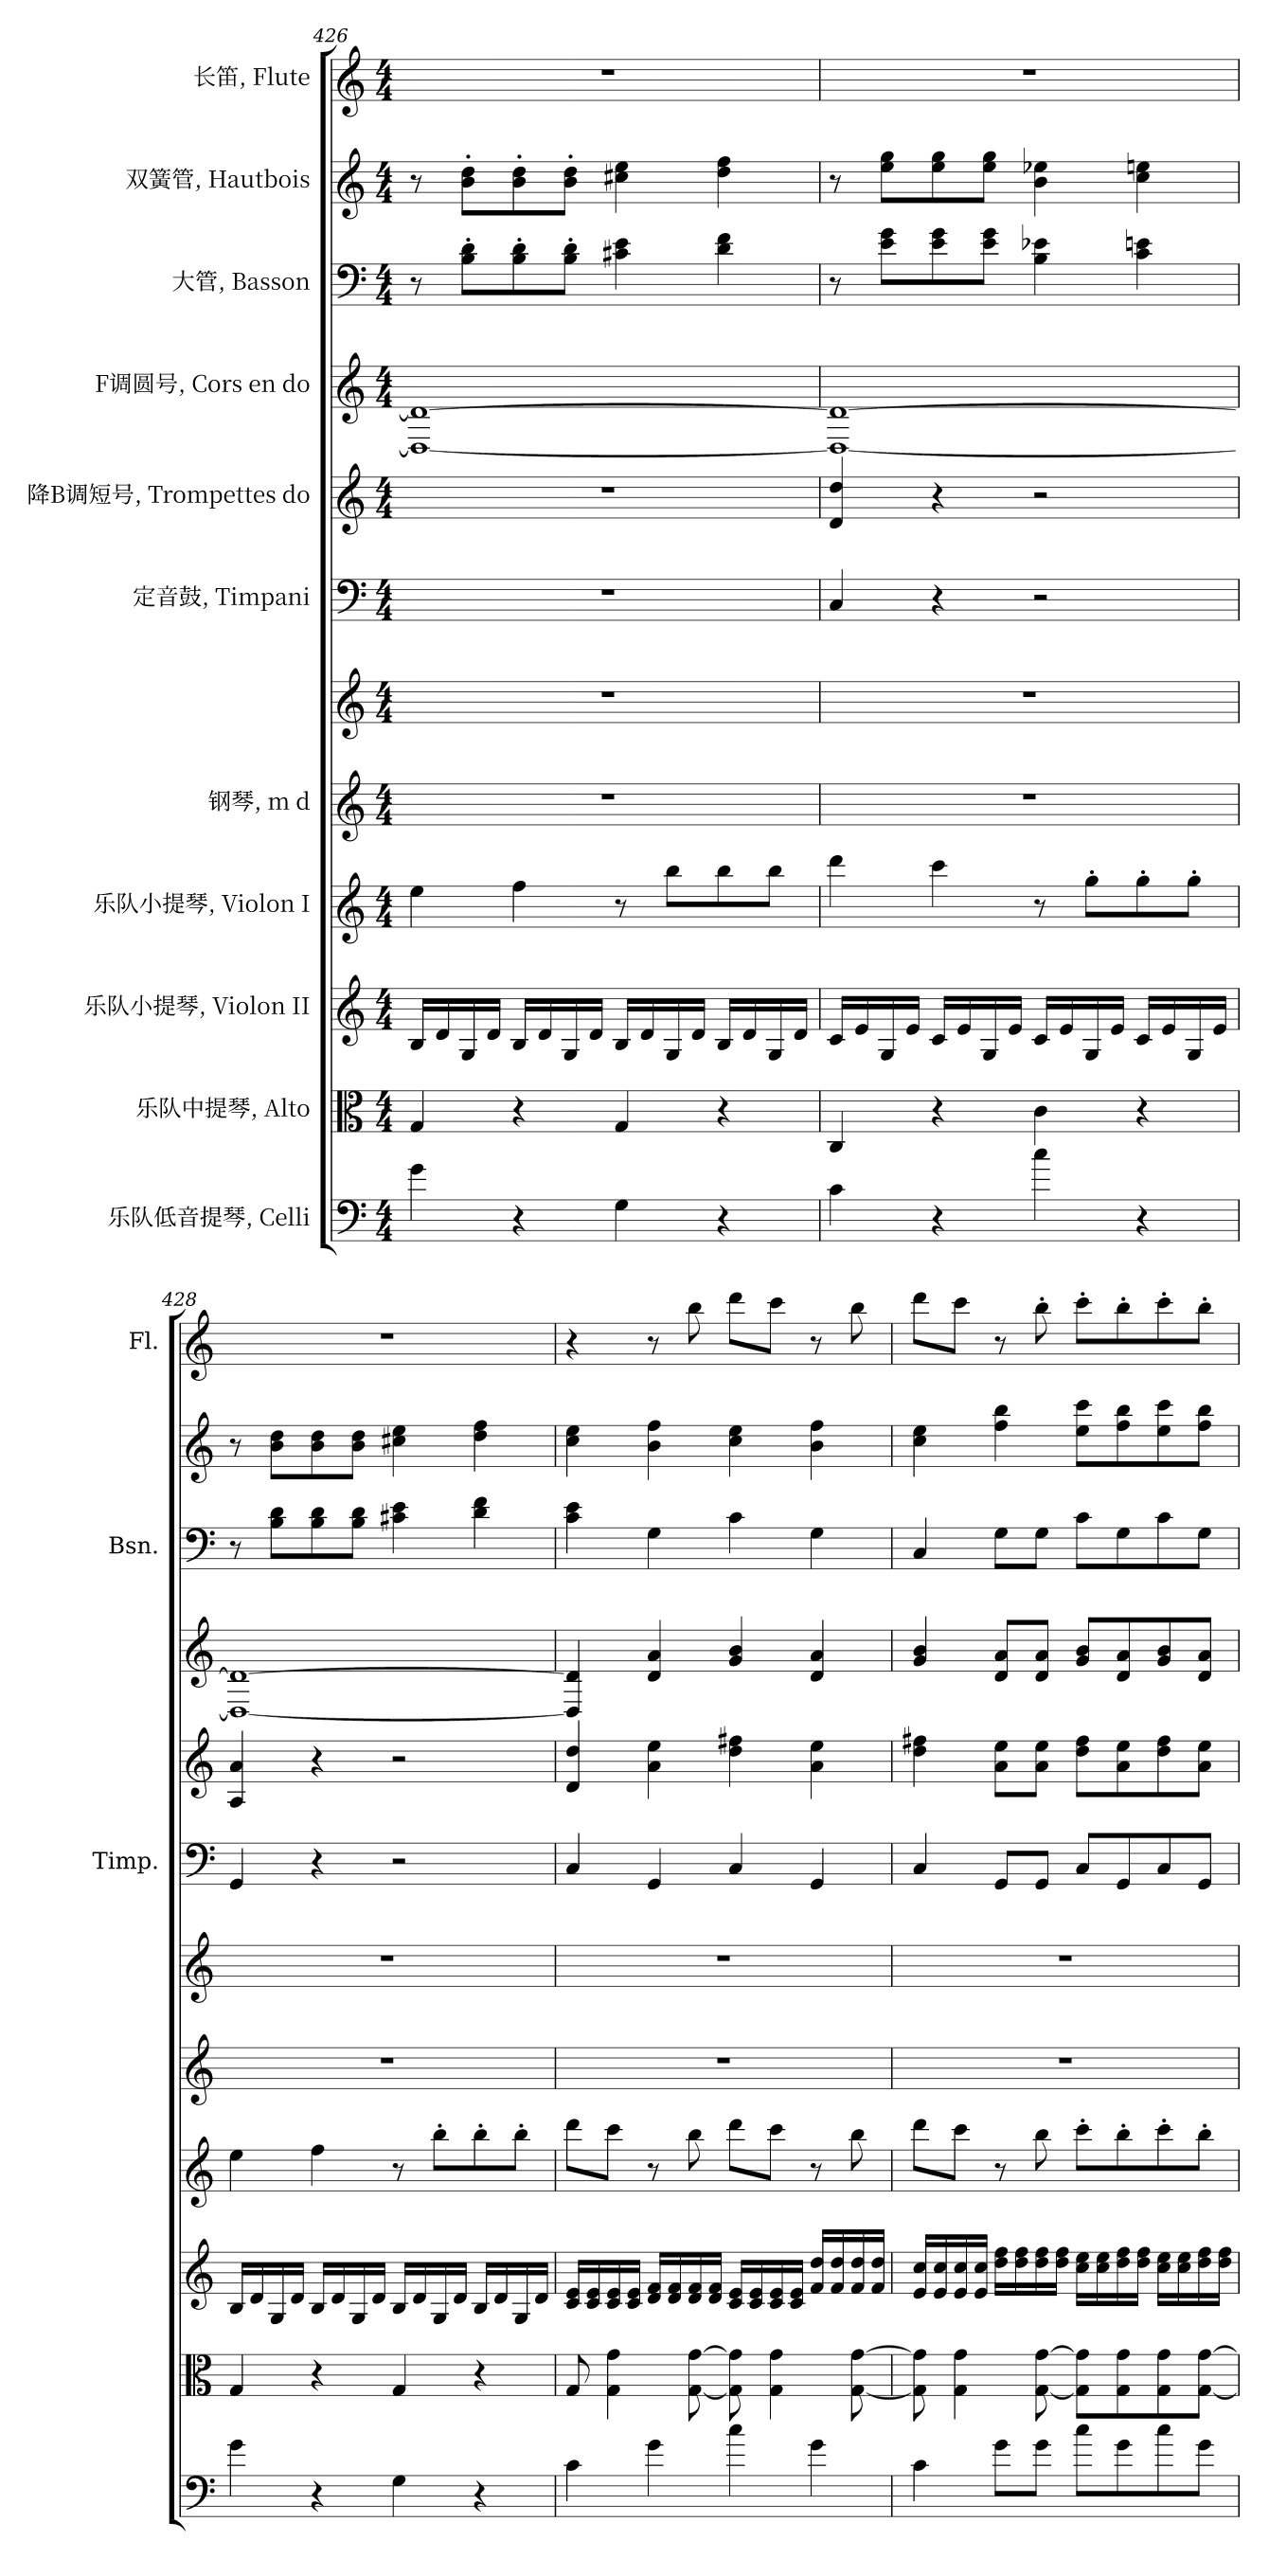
**kern	**kern	**kern	**kern	**kern	**kern	**kern	**kern	**kern	**kern	**kern	**kern
*part11	*part10	*part9	*part8	*part7	*part7	*part6	*part5	*part4	*part3	*part2	*part1
*staff12	*staff11	*staff10	*staff9	*staff8	*staff7	*staff6	*staff5	*staff4	*staff3	*staff2	*staff1
*I"乐队低音提琴, Celli	*I"乐队中提琴, Alto	*I"乐队小提琴, Violon II	*I"乐队小提琴, Violon I	*I"钢琴, m d	*	*I"定音鼓, Timpani	*I"降B调短号, Trompettes do	*I"F调圆号, Cors en do	*I"大管, Basson	*I"双簧管, Hautbois	*I"长笛, Flute
*	*	*	*	*	*	*I'Timp.	*	*	*I'Bsn.	*	*I'Fl.
!!LO:PB:g=z
*clefF4	*clefC3	*clefG2	*clefG2	*clefG2	*clefG2	*clefF4	*clefG2	*clefG2	*clefF4	*clefG2	*clefG2
*ITrd7c12	*	*	*	*	*	*	*ITrd1c2	*ITrd4c7	*	*	*
*k[]	*k[]	*k[]	*k[]	*k[]	*k[]	*k[]	*k[b-e-]	*k[b-]	*k[]	*k[]	*k[]
*M4/4	*M4/4	*M4/4	*M4/4	*M4/4	*M4/4	*M4/4	*M4/4	*M4/4	*M4/4	*M4/4	*M4/4
=426	=426	=426	=426	=426	=426	=426	=426	=426	=426	=426	=426
4G\	4G/	16B/LL	4ee\	1r	1r	1r	1r	1GG_ 1G_	8r	8r	1r
.	.	16d/	.	.	.	.	.	.	.	.	.
.	.	16G/	.	.	.	.	.	.	8B\' 8d\'L	8b\' 8dd\'L	.
.	.	16d/JJ	.	.	.	.	.	.	.	.	.
4r	4r	16B/LL	4ff\	.	.	.	.	.	8B\' 8d\'	8b\' 8dd\'	.
.	.	16d/	.	.	.	.	.	.	.	.	.
.	.	16G/	.	.	.	.	.	.	8B\' 8d\'J	8b\' 8dd\'J	.
.	.	16d/JJ	.	.	.	.	.	.	.	.	.
4GG\	4G/	16B/LL	8r	.	.	.	.	.	4c#X\ 4e\	4cc#X\ 4ee\	.
.	.	16d/	.	.	.	.	.	.	.	.	.
.	.	16G/	8bb\L	.	.	.	.	.	.	.	.
.	.	16d/JJ	.	.	.	.	.	.	.	.	.
4r	4r	16B/LL	8bb\	.	.	.	.	.	4d\ 4f\	4dd\ 4ff\	.
.	.	16d/	.	.	.	.	.	.	.	.	.
.	.	16G/	8bb\J	.	.	.	.	.	.	.	.
.	.	16d/JJ	.	.	.	.	.	.	.	.	.
=427	=427	=427	=427	=427	=427	=427	=427	=427	=427	=427	=427
4C\	4C/	16c/LL	4ddd\	1r	1r	4C/	4c/ 4cc/	1GG_ 1G_	8r	8r	1r
.	.	16e/	.	.	.	.	.	.	.	.	.
.	.	16G/	.	.	.	.	.	.	8e\ 8g\L	8ee\ 8gg\L	.
.	.	16e/JJ	.	.	.	.	.	.	.	.	.
4r	4r	16c/LL	4ccc\	.	.	4r	4r	.	8e\ 8g\	8ee\ 8gg\	.
.	.	16e/	.	.	.	.	.	.	.	.	.
.	.	16G/	.	.	.	.	.	.	8e\ 8g\J	8ee\ 8gg\J	.
.	.	16e/JJ	.	.	.	.	.	.	.	.	.
4c\	4c\	16c/LL	8r	.	.	2r	2r	.	4B\ 4e-X\	4b\ 4ee-X\	.
.	.	16e/	.	.	.	.	.	.	.	.	.
.	.	16G/	8gg'\L	.	.	.	.	.	.	.	.
.	.	16e/JJ	.	.	.	.	.	.	.	.	.
4r	4r	16c/LL	8gg'\	.	.	.	.	.	4c\ 4en\	4cc\ 4een\	.
.	.	16e/	.	.	.	.	.	.	.	.	.
.	.	16G/	8gg'\J	.	.	.	.	.	.	.	.
.	.	16e/JJ	.	.	.	.	.	.	.	.	.
!!LO:PB:g=z
=428	=428	=428	=428	=428	=428	=428	=428	=428	=428	=428	=428
4G\	4G/	16B/LL	4ee\	1r	1r	4GG/	4G/ 4g/	1GG_ 1G_	8r	8r	1r
.	.	16d/	.	.	.	.	.	.	.	.	.
.	.	16G/	.	.	.	.	.	.	8B\ 8d\L	8b\ 8dd\L	.
.	.	16d/JJ	.	.	.	.	.	.	.	.	.
4r	4r	16B/LL	4ff\	.	.	4r	4r	.	8B\ 8d\	8b\ 8dd\	.
.	.	16d/	.	.	.	.	.	.	.	.	.
.	.	16G/	.	.	.	.	.	.	8B\ 8d\J	8b\ 8dd\J	.
.	.	16d/JJ	.	.	.	.	.	.	.	.	.
4GG\	4G/	16B/LL	8r	.	.	2r	2r	.	4c#X\ 4e\	4cc#X\ 4ee\	.
.	.	16d/	.	.	.	.	.	.	.	.	.
.	.	16G/	8bb'\L	.	.	.	.	.	.	.	.
.	.	16d/JJ	.	.	.	.	.	.	.	.	.
4r	4r	16B/LL	8bb'\	.	.	.	.	.	4d\ 4f\	4dd\ 4ff\	.
.	.	16d/	.	.	.	.	.	.	.	.	.
.	.	16G/	8bb'\J	.	.	.	.	.	.	.	.
.	.	16d/JJ	.	.	.	.	.	.	.	.	.
=429	=429	=429	=429	=429	=429	=429	=429	=429	=429	=429	=429
4C\	8G/	16c/ 16e/LL	8ddd\L	1r	1r	4C/	4c/ 4cc/	4GG/] 4G/]	4c\ 4e\	4cc\ 4ee\	4r
.	.	16c/ 16e/	.	.	.	.	.	.	.	.	.
.	4G\ 4g\	16c/ 16e/	8ccc\J	.	.	.	.	.	.	.	.
.	.	16c/ 16e/JJ	.	.	.	.	.	.	.	.	.
4G\	.	16d/ 16f/LL	8r	.	.	4GG/	4g\ 4dd\	4G/ 4d/	4G\	4b\ 4ff\	8r
.	.	16d/ 16f/	.	.	.	.	.	.	.	.	.
.	[8G\ [8g\	16d/ 16f/	8bb\	.	.	.	.	.	.	.	8bb\
.	.	16d/ 16f/JJ	.	.	.	.	.	.	.	.	.
4c\	8G\] 8g\]	16c/ 16e/LL	8ddd\L	.	.	4C/	4cc\ 4een\	4c/ 4e/	4c\	4cc\ 4ee\	8ddd\L
.	.	16c/ 16e/	.	.	.	.	.	.	.	.	.
.	4G\ 4g\	16c/ 16e/	8ccc\J	.	.	.	.	.	.	.	8ccc\J
.	.	16c/ 16e/JJ	.	.	.	.	.	.	.	.	.
4G\	.	16f/ 16dd/LL	8r	.	.	4GG/	4g\ 4dd\	4G/ 4d/	4G\	4b\ 4ff\	8r
.	.	16f/ 16dd/	.	.	.	.	.	.	.	.	.
.	[8G\ [8g\	16f/ 16dd/	8bb\	.	.	.	.	.	.	.	8bb\
.	.	16f/ 16dd/JJ	.	.	.	.	.	.	.	.	.
!!LO:PB:g=z
=430	=430	=430	=430	=430	=430	=430	=430	=430	=430	=430	=430
4C\	8G\] 8g\]	16e/ 16cc/LL	8ddd\L	1r	1r	4C/	4cc\ 4een\	4c/ 4e/	4C/	4cc\ 4ee\	8ddd\L
.	.	16e/ 16cc/	.	.	.	.	.	.	.	.	.
.	4G\ 4g\	16e/ 16cc/	8ccc\J	.	.	.	.	.	.	.	8ccc\J
.	.	16e/ 16cc/JJ	.	.	.	.	.	.	.	.	.
8G\L	.	16dd\ 16ff\LL	8r	.	.	8GG/L	8g\ 8dd\L	8G/ 8d/L	8G\L	4ff\ 4bb\	8r
.	.	16dd\ 16ff\	.	.	.	.	.	.	.	.	.
8G\J	[8G\ [8g\	16dd\ 16ff\	8bb\	.	.	8GG/J	8g\ 8dd\J	8G/ 8d/J	8G\J	.	8bb'\
.	.	16dd\ 16ff\JJ	.	.	.	.	.	.	.	.	.
8c\L	8G\] 8g\]L	16cc\ 16ee\LL	8ccc'\L	.	.	8C/L	8cc\ 8ee\L	8c/ 8e/L	8c\L	8ee\ 8ccc\L	8ccc'\L
.	.	16cc\ 16ee\	.	.	.	.	.	.	.	.	.
8G\	8G\ 8g\	16dd\ 16ff\	8bb'\	.	.	8GG/	8g\ 8dd\	8G/ 8d/	8G\	8ff\ 8bb\	8bb'\
.	.	16dd\ 16ff\JJ	.	.	.	.	.	.	.	.	.
8c\	8G\ 8g\	16cc\ 16ee\LL	8ccc'\	.	.	8C/	8cc\ 8ee\	8c/ 8e/	8c\	8ee\ 8ccc\	8ccc'\
.	.	16cc\ 16ee\	.	.	.	.	.	.	.	.	.
8G\J	[8G\ [8g\J	16dd\ 16ff\	8bb'\J	.	.	8GG/J	8g\ 8dd\J	8G/ 8d/J	8G\J	8ff\ 8bb\J	8bb'\J
.	.	16dd\ 16ff\JJ	.	.	.	.	.	.	.	.	.
=	=	=	=	=	=	=	=	=	=	=	=
*-	*-	*-	*-	*-	*-	*-	*-	*-	*-	*-	*-
